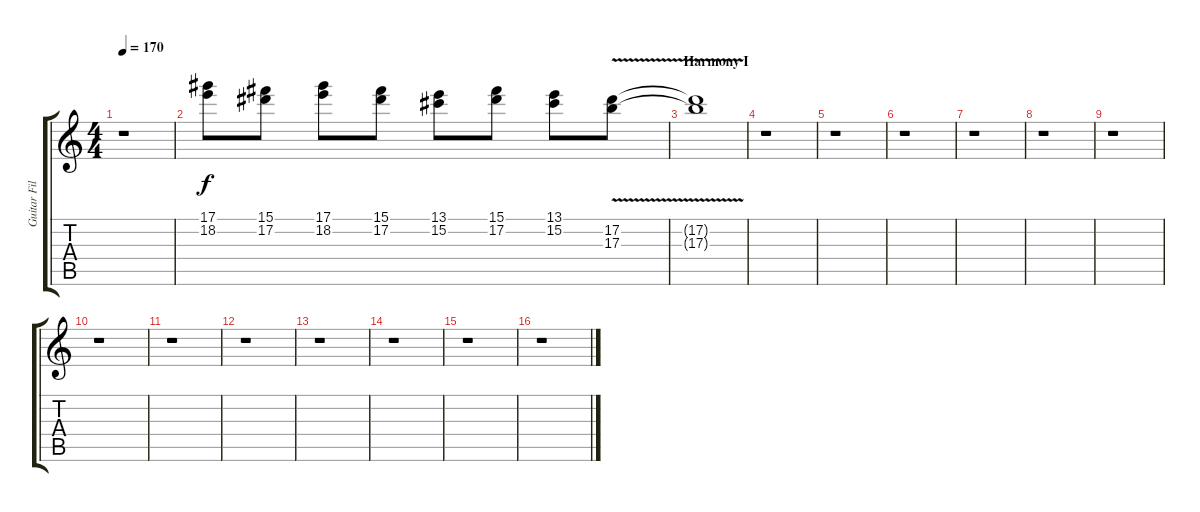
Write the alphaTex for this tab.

\track ("Guitar Fills" "Guitar Fil") {instrument overdrivenguitar}
\staff {score tabs}
\tuning (Eb4 Bb3 Gb3 Db3 Ab2 Eb2) {hide}
\ts (4 4)
\tempo 170
\clef g2
\ks c
r.1{dy f} |
(17.1 18.2).8{volume 10} (15.1 17.2).8 (17.1 18.2).8 (15.1 17.2).8 (13.1 15.2).8 (15.1 17.2).8 (13.1 15.2).8 (17.2{v} 17.3{v}).8{volume 0} |
\section ("" "Harmony I")
(17.2{t} 17.3{t}).1 |
r.1 |
r.1 |
r.1 |
r.1 |
r.1 |
r.1 |
r.1 |
r.1 |
r.1 |
r.1 |
r.1 |
r.1 |
r.1
